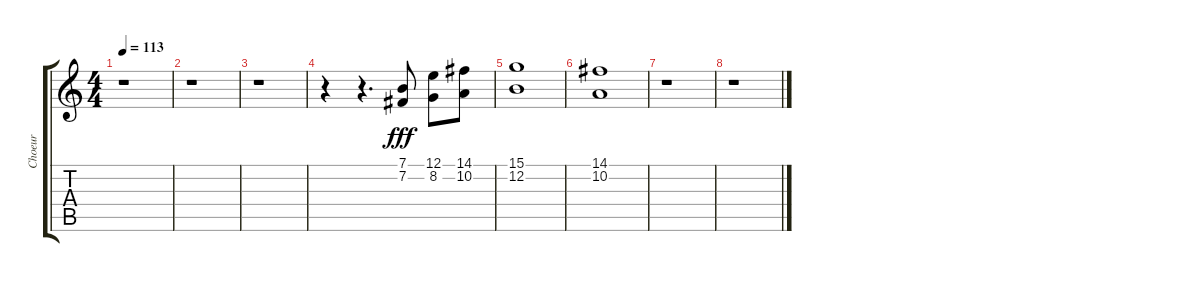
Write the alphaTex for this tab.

\track ("Choeur" "Choeur") {instrument choiraahs}
\staff {score tabs}
\tuning (E4 B3 G3 D3 A2 E2) {hide}
\ts (4 4)
\tempo 113
\clef g2
\ks c
r.1{dy fff} |
r.1 |
r.1 |
r.4 r.4{d} (7.1 7.2).8 (12.1 8.2).8 (14.1 10.2).8 |
(15.1 12.2).1 |
(14.1 10.2).1 |
r.1 |
r.1
